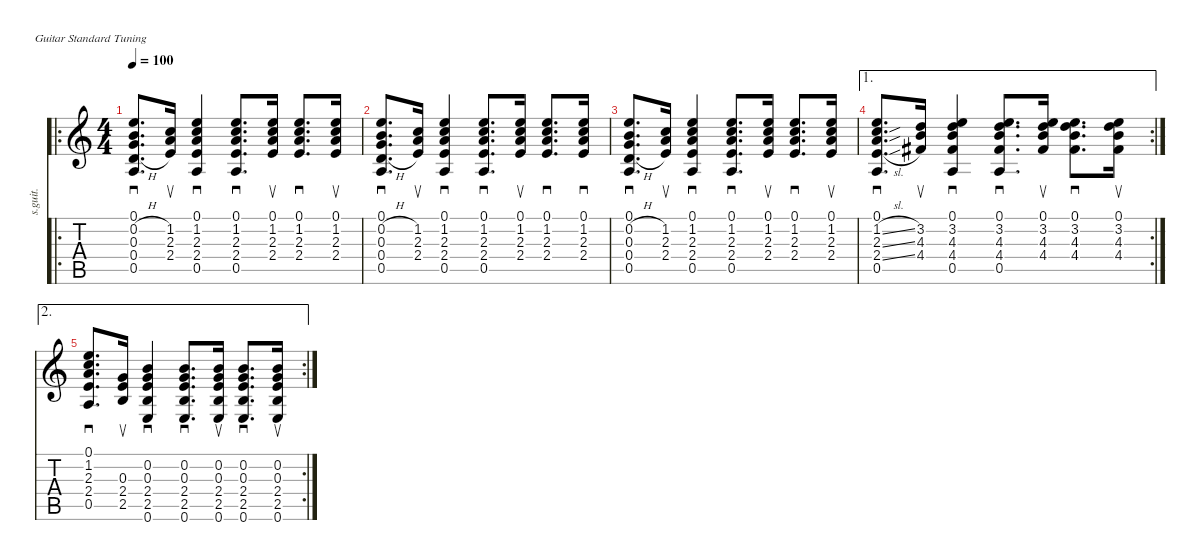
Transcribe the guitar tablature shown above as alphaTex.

\defaultSystemsLayout 4
\hideDynamics
\bracketExtendMode nobrackets
\otherSystemsTrackNameOrientation horizontal
\track ("Steel Guitar" "s.guit.") {instrument acousticguitarsteel}
\staff {score tabs}
\tuning (E4 B3 G3 D3 A2 E2)
\ro
\ts (4 4)
\beaming (8 2 2 2 2)
\tempo 100
\clef g2
\ks c
(0.1 0.2{h} 0.3 0.4{h} 0.5).8{d sd dy mf instrument acousticguitarsteel beam Up} (1.2 2.3 2.4).16{su beam Up} (0.1 1.2 2.3 2.4 0.5).4{sd beam Up} (0.1 1.2 2.3 2.4 0.5).8{d sd beam Up} (2.4 2.3 1.2 0.1).16{su beam Up} (0.1 1.2 2.3 2.4).8{d sd beam Up} (0.1 1.2 2.3 2.4).16{su beam Up} |
(0.1 0.2{h} 0.3{h} 0.4{h} 0.5).8{d sd beam Up} (1.2 2.3 2.4).16{su beam Up} (0.1 1.2 2.3 2.4 0.5).4{sd beam Up} (0.1 1.2 2.3 2.4 0.5).8{d sd beam Up} (2.4 2.3 1.2 0.1).16{su beam Up} (0.1 1.2 2.3 2.4).8{d sd beam Up} (0.1 1.2 2.3 2.4).16{sd beam Up} |
(0.1 0.2{h} 0.3{h} 0.4{h} 0.5).8{d sd beam Up} (1.2 2.3 2.4).16{su beam Up} (0.1 1.2 2.3 2.4 0.5).4{sd beam Up} (0.1 1.2 2.3 2.4 0.5).8{d sd beam Up} (2.4 2.3 1.2 0.1).16{su beam Up} (0.1 1.2 2.3 2.4).8{d sd beam Up} (0.1 1.2 2.3 2.4).16{su beam Up} |
\ae 1
\rc 2
(0.1 1.2{sl} 2.3{sl} 2.4{sl} 0.5).8{d sd beam Up} (3.2 4.3 4.4{acc #}).16{su beam Up} (0.1 3.2 4.3 4.4{acc #} 0.5).4{sd beam Up} (0.1 3.2 4.3 4.4{acc #} 0.5).8{d sd beam Up} (4.4{acc #} 4.3 3.2 0.1).16{su beam Up} (0.1 3.2 4.3 4.4{acc #}).8{d sd beam Down} (0.1 3.2 4.3 4.4{acc #}).16{su beam Down} |
\ae 2
\rc 2
(0.1 1.2 2.3 2.4 0.5).8{d sd beam Up} (0.3 2.4 2.5).16{su beam Up} (0.2 0.3 2.4 2.5 0.6).4{sd beam Up} (0.2 0.3 2.4 2.5 0.6).8{d sd beam Up} (2.4 0.3 0.2 2.5 0.6).16{su beam Up} (0.2 0.3 2.4 2.5 0.6).8{d sd beam Up} (0.2 0.3 2.4 2.5 0.6).16{su beam Up}
